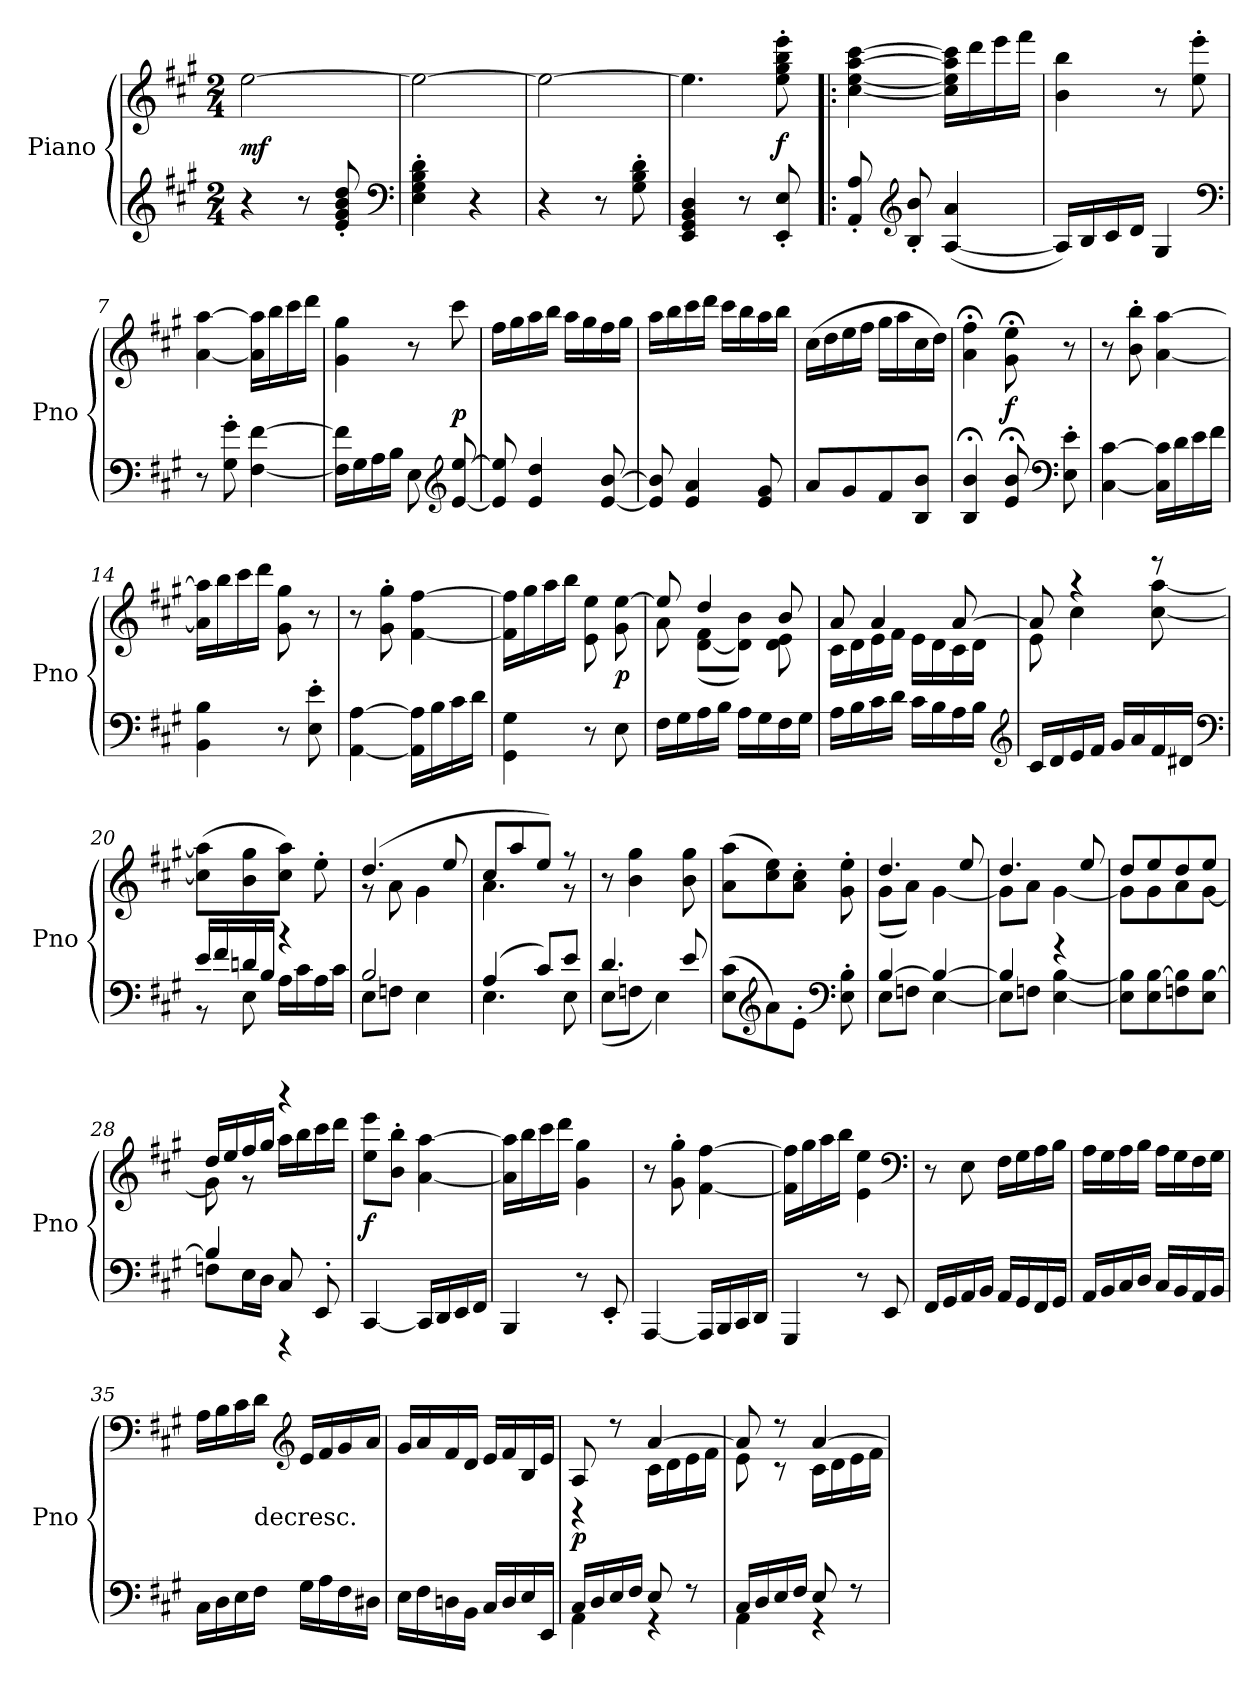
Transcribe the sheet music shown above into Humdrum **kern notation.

**kern	**kern	**dynam
*part1	*part1	*part1
*staff2	*staff1	*staff1/2
*I"Piano	*	*
*I'Pno	*	*
*clefG2	*clefG2	*
*k[f#c#g#]	*k[f#c#g#]	*
*A:	*A:	*
*M2/4	*M2/4	*
*MM132	*MM132	*
=1	=1	=1
4r	[2ee\	mf
8r	.	.
8e'/ 8g#'/ 8b'/ 8dd'/	.	.
*clefF4	*	*
=2	=2	=2
4E'\ 4G#'\ 4B'\ 4d'\	2ee\_	.
4r	.	.
=3	=3	=3
4r	2ee\_	.
8r	.	.
8G#'\ 8B'\ 8d'\	.	.
=4	=4	=4
4EE/ 4GG#/ 4BB/ 4D/	4.ee\]	.
8r	.	.
8EE'/ 8E'/	8ee'\ 8gg#'\ 8bb'\ 8eee'\	f
=5!|:	=5!|:	=5!|:
8AA'/ 8A'/	[4cc#\ [4ee\ [4aa\ [4ccc#\	.
*clefG2	*	*
8B'/ 8b'/	.	.
([4A/ 4a/	16cc#]\ 16ee]\ 16aa]\ 16ccc#]\LL	.
.	16ddd\	.
.	16eee\	.
.	16fff#\JJ	.
=6	=6	=6
16A/LL])	4b\ 4bb\	.
16B/	.	.
16c#/	.	.
16d/JJ	.	.
4G#/	8r	.
.	8ee'\ 8eee'\	.
*clefF4	*	*
=7	=7	=7
8r	[4a\ [4aa\	.
8G#'\ 8g#'\	.	.
[4F#\ [4f#\	16a]\ 16aa]\LL	.
.	16bb\	.
.	16ccc#\	.
.	16ddd\JJ	.
=8	=8	=8
16F#]\ 16f#]\LL	4g#\ 4gg#\	.
16G#\	.	.
16A\	.	.
16B\JJ	.	.
8E\	8r	.
*clefG2	*	*
[8e/ [8ee/	8ccc#\	p
=9	=9	=9
8e]/ 8ee]/	16ff#\LL	.
.	16gg#\	.
4e/ 4dd/	16aa\	.
.	16bb\JJ	.
.	16aa\LL	.
.	16gg#\	.
[8e/ [8b/	16ff#\	.
.	16gg#\JJ	.
=10	=10	=10
8e]/ 8b]/	16aa\LL	.
.	16bb\	.
4e/ 4a/	16ccc#\	.
.	16ddd\JJ	.
.	16ccc#\LL	.
.	16bb\	.
8e/ 8g#/	16aa\	.
.	16bb\JJ	.
=11	=11	=11
8a/L	(16cc#\LL	.
.	16dd\	.
8g#/	16ee\	.
.	16ff#\JJ	.
8f#/	16gg#\LL	.
.	16aa\	.
8B/ 8b/J	16cc#\	.
.	16dd\JJ)	.
=12	=12	=12
4B;</ 4b;</	4a;<\ 4ff#;<\	.
8e;</ 8b;</	8g#;<\ 8ee;<\	f
*clefF4	*	*
8E'\ 8e'\	8r	.
=13	=13	=13
[4C#\ [4c#\	8r	.
.	8b'\ 8bb'\	.
16C#]\ 16c#]\LL	[4a\ [4aa\	.
16d\	.	.
16e\	.	.
16f#\JJ	.	.
=14	=14	=14
4BB\ 4B\	16a]\ 16aa]\LL	.
.	16bb\	.
.	16ccc#\	.
.	16ddd\JJ	.
8r	8g#\ 8gg#\	.
8E'\ 8e'\	8r	.
=15	=15	=15
[4AA\ [4A\	8r	.
.	8g#'\ 8gg#'\	.
16AA]\ 16A]\LL	[4f#\ [4ff#\	.
16B\	.	.
16c#\	.	.
16d\JJ	.	.
=16	=16	=16
4GG#\ 4G#\	16f#]\ 16ff#]\LL	.
.	16gg#\	.
.	16aa\	.
.	16bb\JJ	.
8r	8e\ 8ee\	.
8E\	8g#\ [8ee\	p
=17	=17	=17
*	*^	*
16F#\LL	8ee/]	8a\	.
16G#\	.	.	.
16A\	4dd/	([8d\ 8f#\L	.
16B\JJ	.	.	.
16A\LL	.	8d]\ 8b\J)	.
16G#\	.	.	.
16F#\	8b/	8d\ 8e\	.
16G#\JJ	.	.	.
=18	=18	=18	=18
16A\LL	8a/	16c#\LL	.
16B\	.	16d\	.
16c#\	4a/	16e\	.
16d\JJ	.	16f#\JJ	.
16c#\LL	.	16e\LL	.
16B\	.	16d\	.
16A\	[8a/	16c#\	.
16B\JJ	.	16d\JJ	.
*clefG2	*	*	*
=19	=19	=19	=19
16c#/LL	8a/]	8e\	.
16d/	.	.	.
16e/	4r	4cc#\	.
16f#/JJ	.	.	.
16g#/LL	.	.	.
16a/	.	.	.
16f#/	8r	[8cc#\ [8aa\	.
16d#X/JJ	.	.	.
*	*v	*v	*
*clefF4	*	*
=20	=20	=20
*^	*	*
16e/LL	8r	(8cc#]\ 8aa]\L	.
16f#/	.	.	.
16dn/	8E\	8b\ 8gg#\	.
16B/JJ	.	.	.
4r	16A\LL	8cc#\ 8aa\J)	.
.	16c#\	.	.
.	16A\	8ee'\	.
.	16c#\JJ	.	.
=21	=21	=21	=21
*	*	*^	*
2B/	8E\L	(4.dd/	8r	.
.	8Fn\J	.	8a\	.
.	4E\	.	4g#\	.
.	.	8ee/	.	.
=22	=22	=22	=22	=22
(4A/	4.E\	8cc#/L	4.a\	.
.	.	8aa/	.	.
8c#/L)	.	8ee/J)	.	.
8e/J	8E\	8r	8r	.
*	*	*v	*v	*
=23	=23	=23	=23
4.d/	(8E\L	8r	.
.	8Fn\J	4b\ 4gg#\	.
.	4E\)	.	.
8e/	.	8b\ 8gg#\	.
*v	*v	*	*
=24	=24	=24
(8E\ 8c#\L	(8a\ 8aa\L	.
*clefG2	*	*
8a\)	8cc#\ 8ee\)	.
8e'\J	8a'\ 8cc#'\J	.
*clefF4	*	*
8E'\ 8B'\	8g#'\ 8ee'\	.
=25	=25	=25
*^	*^	*
[4B/	8E\L	4.dd/	(8g#\L	.
.	8Fn\J	.	8a\J)	.
4B/_	[4E\	.	[4g#\	.
.	.	8ee/	.	.
=26	=26	=26	=26	=26
4B/]	8E\L]	4.dd/	8g#\L]	.
.	8Fn\J	.	8a\J	.
4r	[4E\ [4B\	.	[4g#\	.
.	.	8ee/	.	.
*v	*v	*	*	*
=27	=27	=27	=27
8E]\ 8B]\L	8dd/L	8g#\L]	.
8E\ [8B\	8ee/	8g#\	.
8Fn\ 8B]\	8dd/	8a\	.
8E\ [8B\J	8ee/J	[8g#\J	.
=28	=28	=28	=28
*^	*	*	*
4B/]	8Fn\L	16dd/LL	8g#\]	.
.	.	16ee/	.	.
.	16E\L	16ff#/	8r	.
.	16D\JJ	16gg#/JJ	.	.
8C#/	4r	4r	16aa\LL	.
.	.	.	16bb\	.
8EE'/	.	.	16ccc#\	.
.	.	.	16ddd\JJ	.
*v	*v	*	*	*
*	*v	*v	*
=29	=29	=29
[4CC#/	8ee\ 8eee\L	f
.	8b'\ 8bb'\J	.
16CC#/LL]	[4a\ [4aa\	.
16DD/	.	.
16EE/	.	.
16FF#/JJ	.	.
=30	=30	=30
4BBB/	16a]\ 16aa]\LL	.
.	16bb\	.
.	16ccc#\	.
.	16ddd\JJ	.
8r	4g#\ 4gg#\	.
8EE'/	.	.
=31	=31	=31
[4AAA/	8r	.
.	8g#'\ 8gg#'\	.
16AAA/LL]	[4f#\ [4ff#\	.
16BBB/	.	.
16CC#/	.	.
16DD/JJ	.	.
=32	=32	=32
4GGG#/	16f#]\ 16ff#]\LL	.
.	16gg#\	.
.	16aa\	.
.	16bb\JJ	.
8r	4e\ 4ee\	.
8EE/	.	.
*	*clefF4	*
=33	=33	=33
16FF#/LL	8r	.
16GG#/	.	.
16AA/	8E\	.
16BB/JJ	.	.
16AA/LL	16F#\LL	.
16GG#/	16G#\	.
16FF#/	16A\	.
16GG#/JJ	16B\JJ	.
=34	=34	=34
16AA/LL	16A\LL	.
16BB/	16G#\	.
16C#/	16A\	.
16D/JJ	16B\JJ	.
16C#/LL	16A\LL	.
16BB/	16G#\	.
16AA/	16F#\	.
16BB/JJ	16G#\JJ	.
=35	=35	=35
16C#\LL	16A\LL	.
16D\	16B\	.
16E\	16c#\	.
!	!LO:TX:c:t=decresc.	!
16F#\JJ	16d\JJ	.
*	*clefG2	*
16G#\LL	16e/LL	.
16A\	16f#/	.
16F#\	16g#/	.
16D#X\JJ	16a/JJ	.
=36	=36	=36
16E\LL	16g#/LL	.
16F#\	16a/	.
16Dn\	16f#/	.
16BB\JJ	16d/JJ	.
16C#/LL	16e/LL	.
16D/	16f#/	.
16E/	16B/	.
16EE/JJ	16e/JJ	.
=37	=37	=37
*^	*^	*
16C#/LL	4AA\	8A/	4r	p
16D/	.	.	.	.
16E/	.	8r	.	.
16F#/JJ	.	.	.	.
8E/	4r	[4a/	16c#\LL	.
.	.	.	16d\	.
8r	.	.	16e\	.
.	.	.	16f#\JJ	.
=38	=38	=38	=38	=38
16C#/LL	4AA\	8a/]	8e\	.
16D/	.	.	.	.
16E/	.	8r	8r	.
16F#/JJ	.	.	.	.
8E/	4r	[4a/	16c#\LL	.
.	.	.	16d\	.
8r	.	.	16e\	.
.	.	.	16f#\JJ	.
*v	*v	*	*	*
*	*v	*v	*
=	=	=
*-	*-	*-
